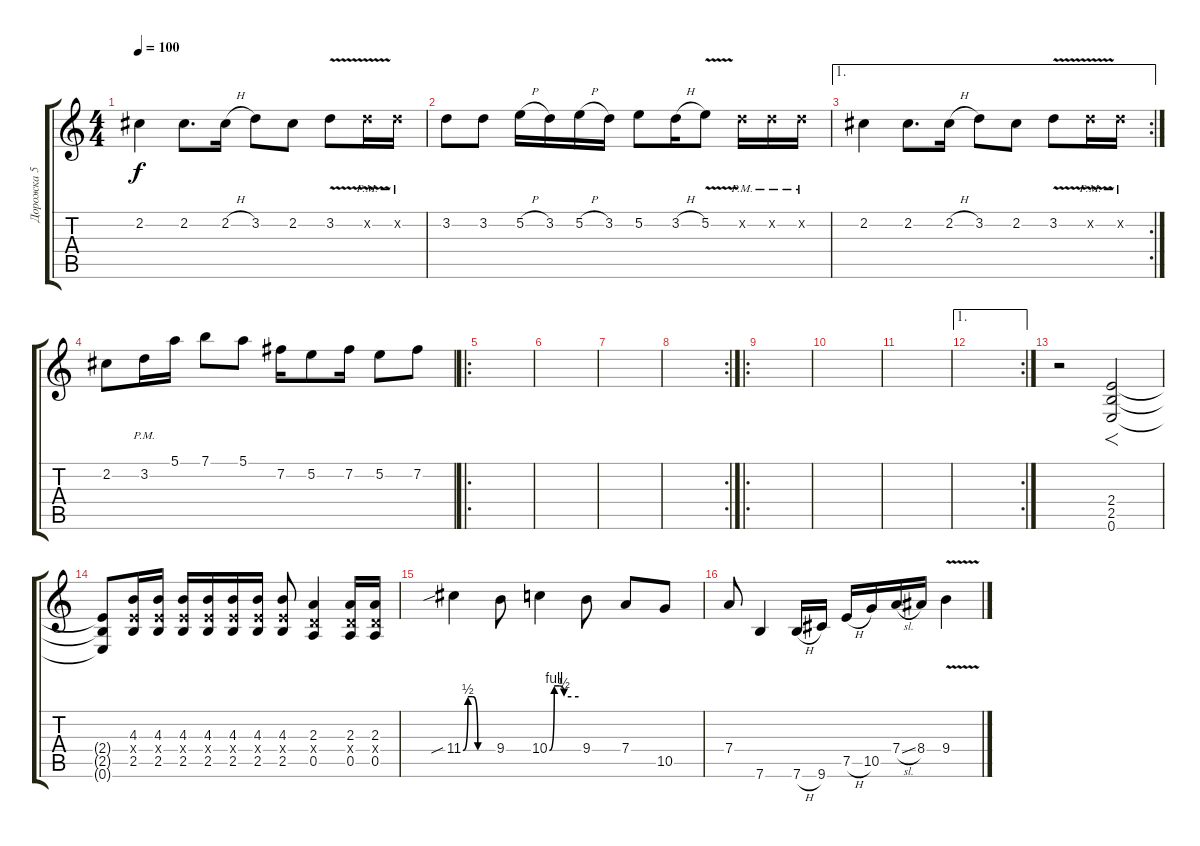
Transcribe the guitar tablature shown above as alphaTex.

\track ("Дорожка 5" "Дорожка 5") {instrument distortionguitar}
\staff {score tabs}
\tuning (E4 B3 G3 D3 A2 E2) {hide}
\ts (4 4)
\tempo 100
\clef g2
\ks c
2.2.4{dy f} 2.2.8{d} 2.2{h}.16 3.2.8 2.2.8 3.2{v}.8 3.2{v pm x}.16 3.2{pm x}.16 |
3.2.8 3.2.8 5.2{h}.16 3.2.16 5.2{h}.16 3.2.16 5.2.8 3.2{h}.16 5.2{v}.8 3.2{pm x}.16 3.2{pm x}.16 3.2{pm x}.16 |
\ae 1
\rc 2
2.2.4 2.2.8{d} 2.2{h}.16 3.2.8 2.2.8 3.2{v}.8 3.2{v pm x}.16 3.2{pm x}.16 |
2.2.8 3.2{pm}.16 5.1.16 7.1.8 5.1.8 7.2.16 5.2.8 7.2.16 5.2.8 7.2.8 |
\ro
|
|
|
\rc 2
|
\ro
|
|
|
\ae 1
\rc 2
|
r.2 (2.4 2.5 0.6).2{f} |
(2.4{t} 2.5{t} 0.6{t}).8 (4.3 2.4{x} 2.5).16 (4.3 2.4{x} 2.5).16 (4.3 2.4{x} 2.5).16 (4.3 2.4{x} 2.5).16 (4.3 2.4{x} 2.5).16 (4.3 2.4{x} 2.5).16 (4.3 2.4{x} 2.5).8 (2.3 0.4{x} 0.5).4 (2.3 0.4{x} 0.5).16 (2.3 0.4{x} 0.5).16 |
11.4{be (custom 0 0 10 2 20 2 30 0 60 0) sib}.4 9.4.8 10.4{be (custom 0 0 10 4 20 4 30 2 60 2)}.4 9.4.8 7.4.8 10.5.8 |
7.4.8 7.6.4 7.6{h}.16 9.6.16 7.5{h}.16 10.5.16 7.4{sl}.16 8.4.16 9.4{v}.4
